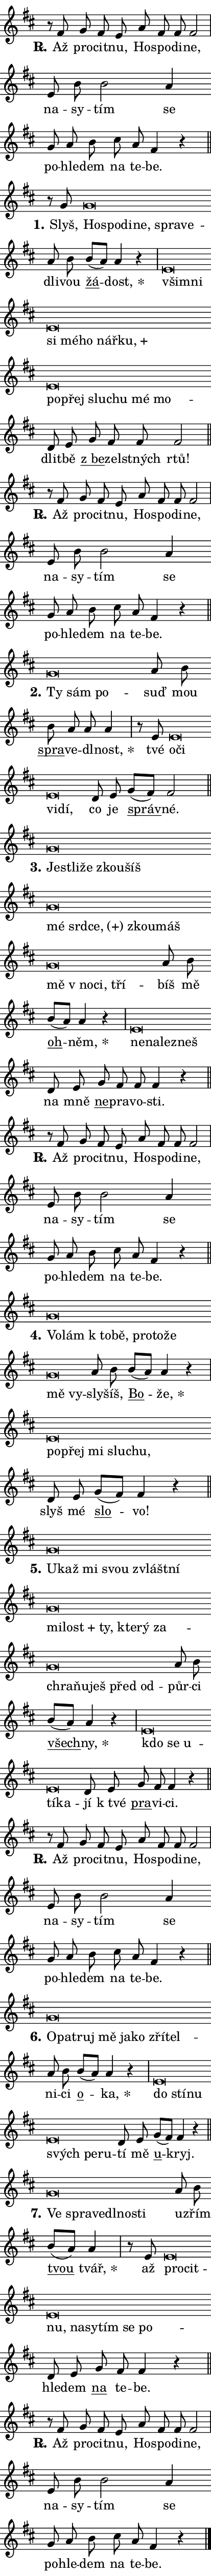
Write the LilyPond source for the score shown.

\version "2.24.0"
\header { tagline = "" }
\paper {
  indent = 0\cm
  top-margin = 0\cm
  right-margin = 0\cm
  bottom-margin = 0\cm
  left-margin = 0\cm
  paper-width = 7\cm
  page-breaking = #ly:one-page-breaking
  system-system-spacing.basic-distance = #11
  score-system-spacing.basic-distance = #11
  ragged-last = ##f
}


%% Author: Thomas Morley
%% https://lists.gnu.org/archive/html/lilypond-user/2020-05/msg00002.html
#(define (line-position grob)
"Returns position of @var[grob} in current system:
   @code{'start}, if at first time-step
   @code{'end}, if at last time-step
   @code{'middle} otherwise
"
  (let* ((col (ly:item-get-column grob))
         (ln (ly:grob-object col 'left-neighbor))
         (rn (ly:grob-object col 'right-neighbor))
         (col-to-check-left (if (ly:grob? ln) ln col))
         (col-to-check-right (if (ly:grob? rn) rn col))
         (break-dir-left
           (and
             (ly:grob-property col-to-check-left 'non-musical #f)
             (ly:item-break-dir col-to-check-left)))
         (break-dir-right
           (and
             (ly:grob-property col-to-check-right 'non-musical #f)
             (ly:item-break-dir col-to-check-right))))
        (cond ((eqv? 1 break-dir-left) 'start)
              ((eqv? -1 break-dir-right) 'end)
              (else 'middle))))

#(define (tranparent-at-line-position vctor)
  (lambda (grob)
  "Relying on @code{line-position} select the relevant enry from @var{vctor}.
Used to determine transparency,"
    (case (line-position grob)
      ((end) (not (vector-ref vctor 0)))
      ((middle) (not (vector-ref vctor 1)))
      ((start) (not (vector-ref vctor 2))))))

noteHeadBreakVisibility =
#(define-music-function (break-visibility)(vector?)
"Makes @code{NoteHead}s transparent relying on @var{break-visibility}"
#{
  \override NoteHead.transparent =
    #(tranparent-at-line-position break-visibility)
#})

#(define delete-ledgers-for-transparent-note-heads
  (lambda (grob)
    "Reads whether a @code{NoteHead} is transparent.
If so this @code{NoteHead} is removed from @code{'note-heads} from
@var{grob}, which is supposed to be @code{LedgerLineSpanner}.
As a result ledgers are not printed for this @code{NoteHead}"
    (let* ((nhds-array (ly:grob-object grob 'note-heads))
           (nhds-list
             (if (ly:grob-array? nhds-array)
                 (ly:grob-array->list nhds-array)
                 '()))
           ;; Relies on the transparent-property being done before
           ;; Staff.LedgerLineSpanner.after-line-breaking is executed.
           ;; This is fragile ...
           (to-keep
             (remove
               (lambda (nhd)
                 (ly:grob-property nhd 'transparent #f))
               nhds-list)))
      ;; TODO find a better method to iterate over grob-arrays, similiar
      ;; to filter/remove etc for lists
      ;; For now rebuilt from scratch
      (set! (ly:grob-object grob 'note-heads)  '())
      (for-each
        (lambda (nhd)
          (ly:pointer-group-interface::add-grob grob 'note-heads nhd))
        to-keep))))

hideNotes = {
  \noteHeadBreakVisibility #begin-of-line-visible
}
unHideNotes = {
  \noteHeadBreakVisibility #all-visible
}

% work-around for resetting accidentals
% https://lilypond.org/doc/v2.23/Documentation/notation/displaying-rhythms#unmetered-music
cadenzaMeasure = {
  \cadenzaOff
  \partial 1024 s1024
  \cadenzaOn
}

#(define-markup-command (accent layout props text) (markup?)
  "Underline accented syllable"
  (interpret-markup layout props
    #{\markup \override #'(offset . 4.3) \underline { #text }#}))

responsum = \markup \concat {
  "R" \hspace #-1.05 \path #0.1 #'((moveto 0 0.07) (lineto 0.9 0.8)) \hspace #0.05 "."
}

\layout {
    \context {
        \Staff
        \remove "Time_signature_engraver"
        \override LedgerLineSpanner.after-line-breaking = #delete-ledgers-for-transparent-note-heads
    }
    \context {
        \Voice {
            \override NoteHead.output-attributes = #'((class . "notehead"))
            \override Hairpin.height = #0.55
        }
    }
    \context {
        \Lyrics {
            \override StanzaNumber.output-attributes = #'((class . "stanzanumber"))
            \override LyricSpace.minimum-distance = #0.9
            \override LyricText.font-name = #"TeX Gyre Schola"
            \override LyricText.font-size = 1
            \override StanzaNumber.font-name = #"TeX Gyre Schola Bold"
            \override StanzaNumber.font-size = 1
        }
    }
}

% magnetic-lyrics.ily
%
%   written by
%     Jean Abou Samra <jean@abou-samra.fr>
%     Werner Lemberg <wl@gnu.org>
%
%   adapted by
%     Jiri Hon <jiri.hon@gmail.com>
%
% Version 2022-Apr-15

% https://www.mail-archive.com/lilypond-user@gnu.org/msg149350.html

#(define (Left_hyphen_pointer_engraver context)
   "Collect syllable-hyphen-syllable occurrences in lyrics and store
them in properties.  This engraver only looks to the left.  For
example, if the lyrics input is @code{foo -- bar}, it does the
following.

@itemize @bullet
@item
Set the @code{text} property of the @code{LyricHyphen} grob between
@q{foo} and @q{bar} to @code{foo}.

@item
Set the @code{left-hyphen} property of the @code{LyricText} grob with
text @q{foo} to the @code{LyricHyphen} grob between @q{foo} and
@q{bar}.
@end itemize

Use this auxiliary engraver in combination with the
@code{lyric-@/text::@/apply-@/magnetic-@/offset!} hook."
   (let ((hyphen #f)
         (text #f))
     (make-engraver
      (acknowledgers
       ((lyric-syllable-interface engraver grob source-engraver)
        (set! text grob)))
      (end-acknowledgers
       ((lyric-hyphen-interface engraver grob source-engraver)
        ;(when (not (grob::has-interface grob 'lyric-space-interface))
          (set! hyphen grob)));)
      ((stop-translation-timestep engraver)
       (when (and text hyphen)
         (ly:grob-set-object! text 'left-hyphen hyphen))
       (set! text #f)
       (set! hyphen #f)))))

#(define (lyric-text::apply-magnetic-offset! grob)
   "If the space between two syllables is less than the value in
property @code{LyricText@/.details@/.squash-threshold}, move the right
syllable to the left so that it gets concatenated with the left
syllable.

Use this function as a hook for
@code{LyricText@/.after-@/line-@/breaking} if the
@code{Left_@/hyphen_@/pointer_@/engraver} is active."
   (let ((hyphen (ly:grob-object grob 'left-hyphen #f)))
     (when hyphen
       (let ((left-text (ly:spanner-bound hyphen LEFT)))
         (when (grob::has-interface left-text 'lyric-syllable-interface)
           (let* ((common (ly:grob-common-refpoint grob left-text X))
                  (this-x-ext (ly:grob-extent grob common X))
                  (left-x-ext
                   (begin
                     ;; Trigger magnetism for left-text.
                     (ly:grob-property left-text 'after-line-breaking)
                     (ly:grob-extent left-text common X)))
                  ;; `delta` is the gap width between two syllables.
                  (delta (- (interval-start this-x-ext)
                            (interval-end left-x-ext)))
                  (details (ly:grob-property grob 'details))
                  (threshold (assoc-get 'squash-threshold details 0.2)))
             (when (< delta threshold)
               (let* (;; We have to manipulate the input text so that
                      ;; ligatures crossing syllable boundaries are not
                      ;; disabled.  For languages based on the Latin
                      ;; script this is essentially a beautification.
                      ;; However, for non-Western scripts it can be a
                      ;; necessity.
                      (lt (ly:grob-property left-text 'text))
                      (rt (ly:grob-property grob 'text))
                      (is-space (grob::has-interface hyphen 'lyric-space-interface))
                      (space (if is-space " " ""))
                      (space-markup (grob-interpret-markup grob " "))
                      (space-size (interval-length (ly:stencil-extent space-markup X)))
                      (extra-delta (if is-space space-size 0))
                      ;; Append new syllable.
                      (ltrt-space (if (and (string? lt) (string? rt))
                                (string-append lt space rt)
                                (make-concat-markup (list lt space rt))))
                      ;; Right-align `ltrt` to the right side.
                      (ltrt-space-markup (grob-interpret-markup
                               grob
                               (make-translate-markup
                                (cons (interval-length this-x-ext) 0)
                                (make-right-align-markup ltrt-space)))))
                 (begin
                   ;; Don't print `left-text`.
                   (ly:grob-set-property! left-text 'stencil #f)
                   ;; Set text and stencil (which holds all collected
                   ;; syllables so far) and shift it to the left.
                   (ly:grob-set-property! grob 'text ltrt-space)
                   (ly:grob-set-property! grob 'stencil ltrt-space-markup)
                   (ly:grob-translate-axis! grob (- (- delta extra-delta)) X))))))))))


#(define (lyric-hyphen::displace-bounds-first grob)
   ;; Make very sure this callback isn't triggered too early.
   (let ((left (ly:spanner-bound grob LEFT))
         (right (ly:spanner-bound grob RIGHT)))
     (ly:grob-property left 'after-line-breaking)
     (ly:grob-property right 'after-line-breaking)
     (ly:lyric-hyphen::print grob)))

squashThreshold = #0.4

\layout {
  \context {
    \Lyrics
    \consists #Left_hyphen_pointer_engraver
    \override LyricText.after-line-breaking =
      #lyric-text::apply-magnetic-offset!
    \override LyricHyphen.stencil = #lyric-hyphen::displace-bounds-first
    \override LyricText.details.squash-threshold = \squashThreshold
    \override LyricHyphen.minimum-distance = 0
    \override LyricHyphen.minimum-length = \squashThreshold
  }
}

squash = \override LyricText.details.squash-threshold = 9999
unSquash = \override LyricText.details.squash-threshold = \squashThreshold

left = \override LyricText.self-alignment-X = #LEFT
unLeft = \revert LyricText.self-alignment-X

starOffset = #(lambda (grob) 
                (let ((x_offset (ly:self-alignment-interface::aligned-on-x-parent grob)))
                  (if (= x_offset 0) 0 (+ x_offset 1.2))))

star = #(define-music-function (syllable)(string?)
"Append star separator at the end of a syllable"
#{
  \once \override LyricText.X-offset = #starOffset
  \lyricmode { \markup {
    #syllable
    \override #'((font-name . "TeX Gyre Schola Bold")) \hspace #0.2 \lower #0.65 \larger "*"
  } }
#})

starAccent = #(define-music-function (syllable)(string?)
"Append star separator at the end of a syllable and make accent"
#{
  \once \override LyricText.X-offset = #starOffset
  \lyricmode { \markup {
    \accent #syllable
    \override #'((font-name . "TeX Gyre Schola Bold")) \hspace #0.2 \lower #0.65 \larger "*"
  } }
#})

breath = #(define-music-function (syllable)(string?)
"Append breathing indicator at the end of a syllable"
#{
  \lyricmode { \markup { #syllable "+" } }
#})

optionalBreath = #(define-music-function (syllable)(string?)
"Append optional breathing indicator at the end of a syllable"
#{
  \lyricmode { \markup { #syllable "(+)" } }
#})


\score {
    <<
        \new Voice = "melody" { \cadenzaOn \key d \major \relative { r8 fis' g fis e a fis fis fis2 \cadenzaMeasure \bar "|" e8 b' b2 a4 \bar "" g8 a b cis a fis4 r \cadenzaMeasure \bar "||" \break } }
        \new Lyrics \lyricsto "melody" { \lyricmode { \set stanza = \responsum
Až pro -- cit -- nu, Ho -- spo -- di -- ne, na -- sy -- tím se po -- hle -- dem na te -- be. } }
    >>
    \layout {}
}

\score {
    <<
        \new Voice = "melody" { \cadenzaOn \key d \major \relative { r8 g'8 g\breve*1/16 \hideNotes \breve*1/16 \bar "" \breve*1/16 \bar "" \breve*1/16 \bar "" \breve*1/16 \breve*1/16 \bar "" \unHideNotes a8 b \bar "" b[( a)] a4 r \cadenzaMeasure \bar "|" e\breve*1/16 \hideNotes \breve*1/16 \bar "" \breve*1/16 \bar "" \breve*1/16 \bar "" \breve*1/16 \bar "" \breve*1/16 \bar "" \breve*1/16 \bar "" \breve*1/16 \bar "" \breve*1/16 \bar "" \breve*1/16 \bar "" \breve*1/16 \bar "" \breve*1/16 \breve*1/16 \bar "" \unHideNotes d8 e \bar "" g fis fis fis2 \cadenzaMeasure \bar "||" \break } }
        \new Lyrics \lyricsto "melody" { \lyricmode { \set stanza = "1."
Slyš, \left Ho -- \squash spo -- di -- ne, spra -- ve -- \unLeft \unSquash dli -- vou \markup \accent žá -- \star dost, \left všim -- \squash ni si mé -- ho nář -- \breath "ku," po -- přej slu -- chu mé mo -- \unLeft \unSquash dlit -- bě \markup \accent "z be" -- ze -- lstných rtů! } }
    >>
    \layout {}
}

\score {
    <<
        \new Voice = "melody" { \cadenzaOn \key d \major \relative { r8 fis' g fis e a fis fis fis2 \cadenzaMeasure \bar "|" e8 b' b2 a4 \bar "" g8 a b cis a fis4 r \cadenzaMeasure \bar "||" \break } }
        \new Lyrics \lyricsto "melody" { \lyricmode { \set stanza = \responsum
Až pro -- cit -- nu, Ho -- spo -- di -- ne, na -- sy -- tím se po -- hle -- dem na te -- be. } }
    >>
    \layout {}
}

\score {
    <<
        \new Voice = "melody" { \cadenzaOn \key d \major \relative { g'\breve*1/16 \hideNotes \breve*1/16 \breve*1/16 \bar "" \unHideNotes a8 b \bar "" b a a a4 \cadenzaMeasure \bar "|" r8 e8 e\breve*1/16 \hideNotes \breve*1/16 \bar "" \breve*1/16 \breve*1/16 \bar "" \unHideNotes d8 e \bar "" g[( fis)] fis2 \cadenzaMeasure \bar "||" \break } }
        \new Lyrics \lyricsto "melody" { \lyricmode { \set stanza = "2."
\left Ty \squash sám po -- \unLeft \unSquash suď mou \markup \accent spra -- ve -- dl -- \star nost, tvé \left o -- \squash či vi -- dí, \unLeft \unSquash co je \markup \accent správ -- né. } }
    >>
    \layout {}
}

\score {
    <<
        \new Voice = "melody" { \cadenzaOn \key d \major \relative { g'\breve*1/16 \hideNotes \breve*1/16 \bar "" \breve*1/16 \bar "" \breve*1/16 \bar "" \breve*1/16 \bar "" \breve*1/16 \bar "" \breve*1/16 \bar "" \breve*1/16 \bar "" \breve*1/16 \bar "" \breve*1/16 \bar "" \breve*1/16 \bar "" \breve*1/16 \bar "" \breve*1/16 \breve*1/16 \bar "" \unHideNotes a8 b \bar "" b[( a)] a4 r \cadenzaMeasure \bar "|" e\breve*1/16 \hideNotes \breve*1/16 \bar "" \breve*1/16 \breve*1/16 \bar "" \unHideNotes d8 e \bar "" g fis fis fis4 r \cadenzaMeasure \bar "||" \break } }
        \new Lyrics \lyricsto "melody" { \lyricmode { \set stanza = "3."
\left Je -- \squash stli -- že zkou -- šíš mé srd -- \optionalBreath ce, zkou -- máš mě "v no" -- ci, tří -- \unLeft \unSquash bíš mě \markup \accent oh -- \star něm, \left ne -- \squash na -- lez -- neš \unLeft \unSquash na mně \markup \accent ne -- pra -- vo -- sti. } }
    >>
    \layout {}
}

\score {
    <<
        \new Voice = "melody" { \cadenzaOn \key d \major \relative { r8 fis' g fis e a fis fis fis2 \cadenzaMeasure \bar "|" e8 b' b2 a4 \bar "" g8 a b cis a fis4 r \cadenzaMeasure \bar "||" \break } }
        \new Lyrics \lyricsto "melody" { \lyricmode { \set stanza = \responsum
Až pro -- cit -- nu, Ho -- spo -- di -- ne, na -- sy -- tím se po -- hle -- dem na te -- be. } }
    >>
    \layout {}
}

\score {
    <<
        \new Voice = "melody" { \cadenzaOn \key d \major \relative { g'\breve*1/16 \hideNotes \breve*1/16 \bar "" \breve*1/16 \bar "" \breve*1/16 \bar "" \breve*1/16 \bar "" \breve*1/16 \bar "" \breve*1/16 \bar "" \breve*1/16 \breve*1/16 \bar "" \unHideNotes a8 b \bar "" b[( a)] a4 r \cadenzaMeasure \bar "|" e\breve*1/16 \hideNotes \breve*1/16 \bar "" \breve*1/16 \bar "" \breve*1/16 \breve*1/16 \bar "" \unHideNotes d8 e \bar "" g[( fis)] fis4 r \cadenzaMeasure \bar "||" \break } }
        \new Lyrics \lyricsto "melody" { \lyricmode { \set stanza = "4."
\left Vo -- \squash lám "k to" -- bě, pro -- to -- že mě vy -- \unLeft \unSquash sly -- šíš, \markup \accent Bo -- \star že, \left po -- \squash přej mi slu -- chu, \unLeft \unSquash slyš mé \markup \accent slo -- vo! } }
    >>
    \layout {}
}

\score {
    <<
        \new Voice = "melody" { \cadenzaOn \key d \major \relative { g'\breve*1/16 \hideNotes \breve*1/16 \bar "" \breve*1/16 \bar "" \breve*1/16 \bar "" \breve*1/16 \bar "" \breve*1/16 \bar "" \breve*1/16 \bar "" \breve*1/16 \bar "" \breve*1/16 \bar "" \breve*1/16 \bar "" \breve*1/16 \bar "" \breve*1/16 \bar "" \breve*1/16 \bar "" \breve*1/16 \bar "" \breve*1/16 \bar "" \breve*1/16 \breve*1/16 \bar "" \unHideNotes a8 b \bar "" b[( a)] a4 r \cadenzaMeasure \bar "|" e\breve*1/16 \hideNotes \breve*1/16 \bar "" \breve*1/16 \bar "" \breve*1/16 \breve*1/16 \bar "" \unHideNotes d8 e \bar "" g fis fis4 r \cadenzaMeasure \bar "||" \break } }
        \new Lyrics \lyricsto "melody" { \lyricmode { \set stanza = "5."
\left U -- \squash kaž mi svou zvlášt -- ní mi -- \breath "lost" ty, kte -- rý za -- chra -- ňu -- ješ před od -- \unLeft \unSquash půr -- ci \markup \accent všech -- \star ny, \left kdo \squash se u -- tí -- ka -- \unLeft \unSquash jí "k tvé" \markup \accent pra -- vi -- ci. } }
    >>
    \layout {}
}

\score {
    <<
        \new Voice = "melody" { \cadenzaOn \key d \major \relative { r8 fis' g fis e a fis fis fis2 \cadenzaMeasure \bar "|" e8 b' b2 a4 \bar "" g8 a b cis a fis4 r \cadenzaMeasure \bar "||" \break } }
        \new Lyrics \lyricsto "melody" { \lyricmode { \set stanza = \responsum
Až pro -- cit -- nu, Ho -- spo -- di -- ne, na -- sy -- tím se po -- hle -- dem na te -- be. } }
    >>
    \layout {}
}

\score {
    <<
        \new Voice = "melody" { \cadenzaOn \key d \major \relative { g'\breve*1/16 \hideNotes \breve*1/16 \bar "" \breve*1/16 \bar "" \breve*1/16 \bar "" \breve*1/16 \bar "" \breve*1/16 \bar "" \breve*1/16 \breve*1/16 \bar "" \unHideNotes a8 b \bar "" b[( a)] a4 r \cadenzaMeasure \bar "|" e\breve*1/16 \hideNotes \breve*1/16 \bar "" \breve*1/16 \bar "" \breve*1/16 \bar "" \breve*1/16 \breve*1/16 \bar "" \unHideNotes d8 e \bar "" g[( fis)] fis4 r \cadenzaMeasure \bar "||" \break } }
        \new Lyrics \lyricsto "melody" { \lyricmode { \set stanza = "6."
\left O -- \squash pa -- truj mě ja -- ko zří -- tel -- \unLeft \unSquash ni -- ci \markup \accent o -- \star ka, \left do \squash stí -- nu svých pe -- ru -- \unLeft \unSquash tí mě \markup \accent u -- kryj. } }
    >>
    \layout {}
}

\score {
    <<
        \new Voice = "melody" { \cadenzaOn \key d \major \relative { g'\breve*1/16 \hideNotes \breve*1/16 \bar "" \breve*1/16 \bar "" \breve*1/16 \bar "" \breve*1/16 \breve*1/16 \bar "" \unHideNotes a8 b \bar "" b[( a)] a4 \cadenzaMeasure \bar "|" r8 e8 e\breve*1/16 \hideNotes \breve*1/16 \bar "" \breve*1/16 \bar "" \breve*1/16 \bar "" \breve*1/16 \bar "" \breve*1/16 \bar "" \breve*1/16 \breve*1/16 \bar "" \unHideNotes d8 e \bar "" g fis fis4 r \cadenzaMeasure \bar "||" \break } }
        \new Lyrics \lyricsto "melody" { \lyricmode { \set stanza = "7."
\left Ve \squash spra -- ve -- dl -- no -- sti \unLeft \unSquash u -- zřím \markup \accent tvou \star tvář, až \left pro -- \squash cit -- nu, na -- sy -- tím se po -- \unLeft \unSquash hle -- dem \markup \accent na te -- be. } }
    >>
    \layout {}
}

\score {
    <<
        \new Voice = "melody" { \cadenzaOn \key d \major \relative { r8 fis' g fis e a fis fis fis2 \cadenzaMeasure \bar "|" e8 b' b2 a4 \bar "" g8 a b cis a fis4 r \cadenzaMeasure \bar "||" \break } \bar "|." }
        \new Lyrics \lyricsto "melody" { \lyricmode { \set stanza = \responsum
Až pro -- cit -- nu, Ho -- spo -- di -- ne, na -- sy -- tím se po -- hle -- dem na te -- be. } }
    >>
    \layout {}
}
